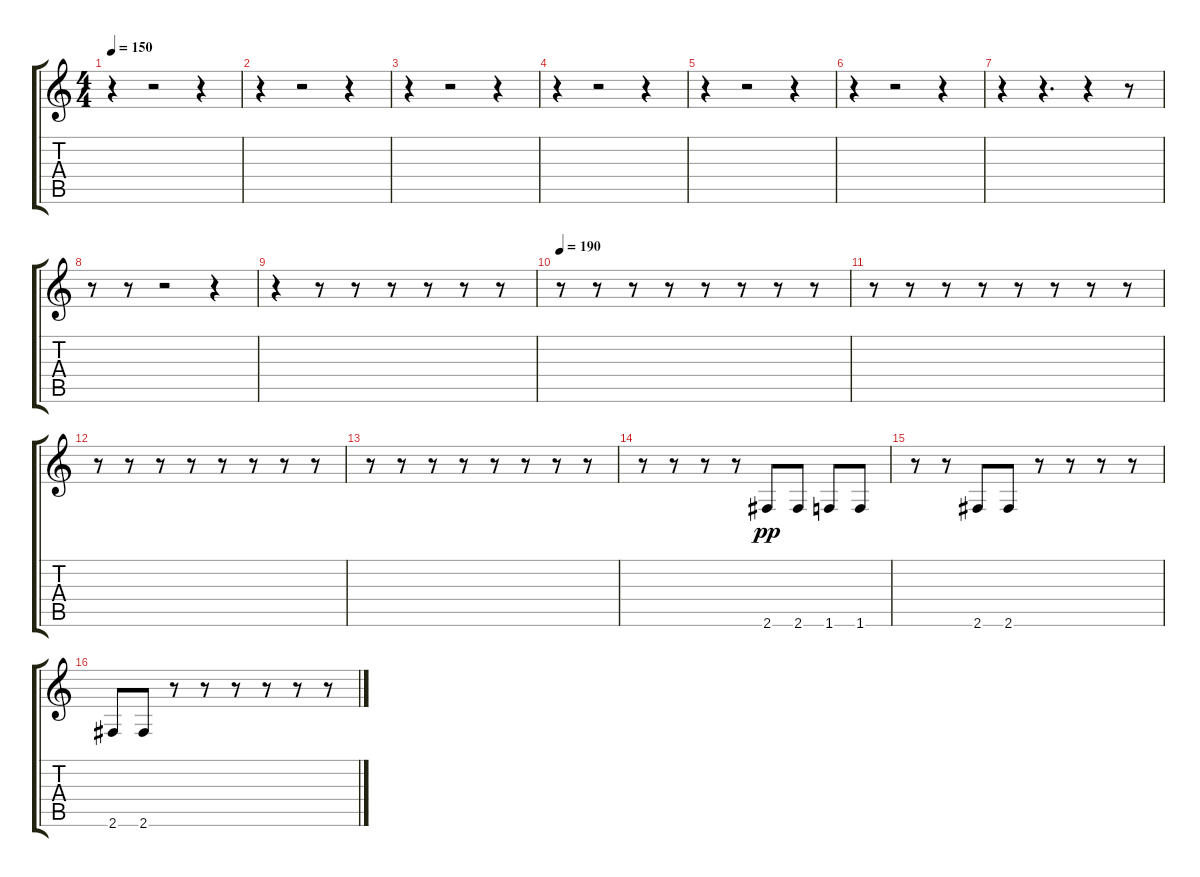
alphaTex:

\track "" {instrument slapbass1}
\staff {score tabs}
\tuning (E4 B3 G3 D3 A2 E2) {hide}
\ts (4 4)
\tempo 150
\clef g2
\ks c
r.4{dy p} r.2 r.4 |
r.4 r.2 r.4 |
r.4 r.2 r.4 |
r.4 r.2 r.4 |
r.4 r.2 r.4 |
r.4 r.2 r.4 |
r.4 r.4{d} r.4 r.8 |
r.8 r.8 r.2 r.4 |
r.4 r.8 r.8 r.8 r.8 r.8 r.8 |
\tempo 190
r.8 r.8 r.8 r.8 r.8 r.8 r.8 r.8 |
r.8 r.8 r.8 r.8 r.8 r.8 r.8 r.8 |
r.8 r.8 r.8 r.8 r.8 r.8 r.8 r.8 |
r.8 r.8 r.8 r.8 r.8 r.8 r.8 r.8 |
r.8 r.8 r.8 r.8 2.6.8{dy pp} 2.6.8 1.6.8 1.6.8 |
r.8 r.8 2.6.8 2.6.8 r.8 r.8 r.8 r.8 |
2.6.8 2.6.8 r.8 r.8 r.8 r.8 r.8 r.8
